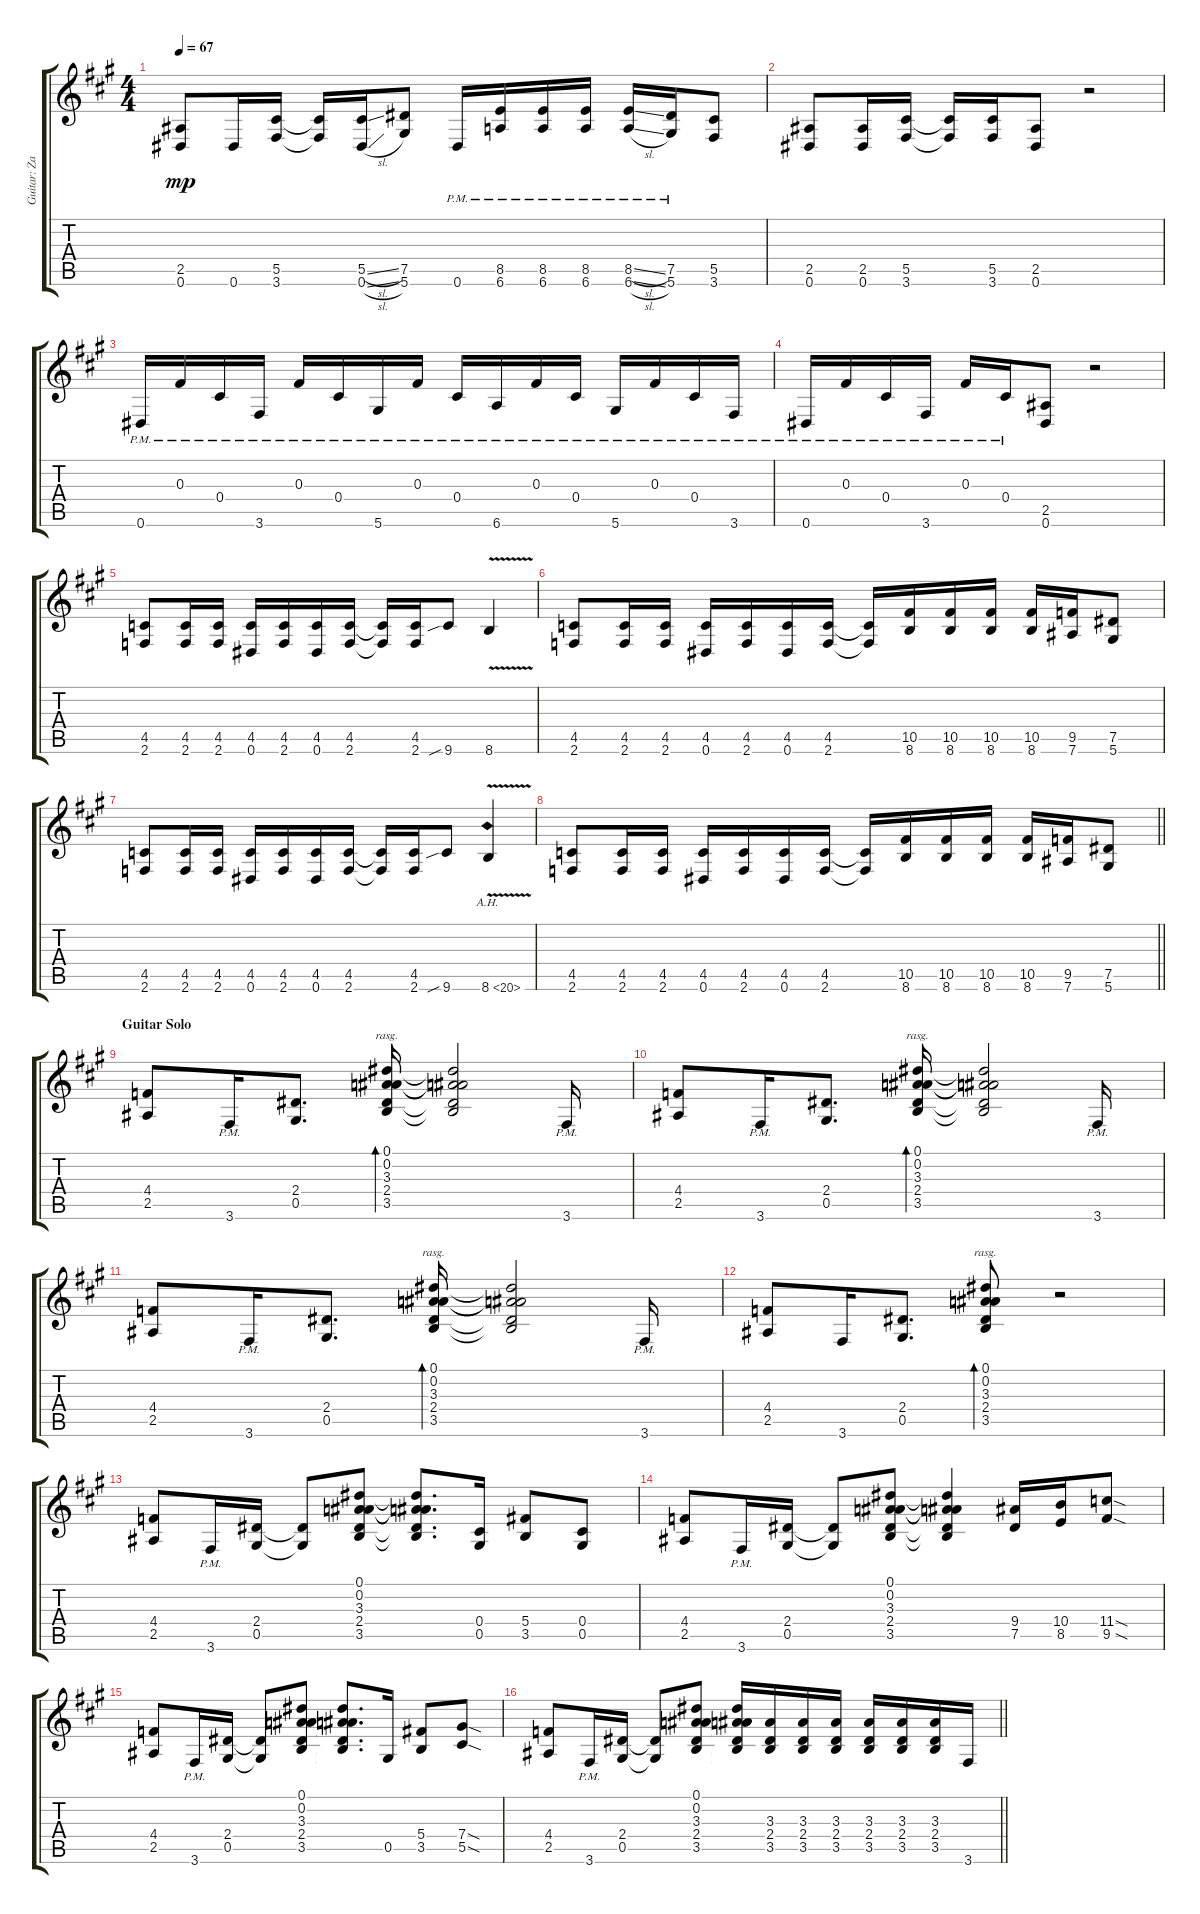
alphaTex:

\track ("Guitar: Zakk" "Guitar: Za") {instrument electricguitarclean}
\staff {score tabs}
\tuning (Eb4 Bb3 Gb3 Db3 Ab2 Eb2) {hide}
\ts (4 4)
\tempo 67
\clef g2
\ks a
(2.5 0.6).8{dy mp} 0.6.16 (5.5 3.6).16 (5.5{t} 3.6{t}).16 (5.5{sl} 0.6{sl}).16 (7.5 5.6).8 0.6{pm}.16 (8.5{pm} 6.6{pm}).16 (8.5{pm} 6.6{pm}).16 (8.5{pm} 6.6{pm}).16 (8.5{sl pm} 6.6{sl pm}).16 (7.5{pm} 5.6{pm}).16 (5.5 3.6).8 |
(2.5 0.6).8 (2.5 0.6).16 (5.5 3.6).16 (5.5{t} 3.6{t}).16 (5.5 3.6).16 (2.5 0.6).8 r.2 |
0.6{pm}.16 0.3{pm}.16 0.4{pm}.16 3.6{pm}.16 0.3{pm}.16 0.4{pm}.16 5.6{pm}.16 0.3{pm}.16 0.4{pm}.16 6.6{pm}.16 0.3{pm}.16 0.4{pm}.16 5.6{pm}.16 0.3{pm}.16 0.4{pm}.16 3.6{pm}.16 |
0.6{pm}.16 0.3{pm}.16 0.4{pm}.16 3.6{pm}.16 0.3{pm}.16 0.4{pm}.16 (2.5 0.6).8 r.2 |
(4.5 2.6).8 (4.5 2.6).16 (4.5 2.6).16 (4.5 0.6).16 (4.5 2.6).16 (4.5 0.6).16 (4.5 2.6).16 (4.5{t} 2.6{t}).16 (4.5 2.6).16 9.6{sib}.8 8.6{v}.4 |
(4.5 2.6).8 (4.5 2.6).16 (4.5 2.6).16 (4.5 0.6).16 (4.5 2.6).16 (4.5 0.6).16 (4.5 2.6).16 (4.5{t} 2.6{t}).16 (10.5 8.6).16 (10.5 8.6).16 (10.5 8.6).16 (10.5 8.6).16 (9.5 7.6).16 (7.5 5.6).8 |
(4.5 2.6).8 (4.5 2.6).16 (4.5 2.6).16 (4.5 0.6).16 (4.5 2.6).16 (4.5 0.6).16 (4.5 2.6).16 (4.5{t} 2.6{t}).16 (4.5 2.6).16 9.6{sib}.8 8.6{ah 12 v}.4 |
\barLineRight lightlight
(4.5 2.6).8 (4.5 2.6).16 (4.5 2.6).16 (4.5 0.6).16 (4.5 2.6).16 (4.5 0.6).16 (4.5 2.6).16 (4.5{t} 2.6{t}).16 (10.5 8.6).16 (10.5 8.6).16 (10.5 8.6).16 (10.5 8.6).16 (9.5 7.6).16 (7.5 5.6).8 |
\section ("" "Guitar Solo")
(4.4 2.5).8 3.6{pm}.16 (2.4 0.5).8{d} (0.1 0.2 3.3 2.4 3.5).16{bd 120 rasg ii} (0.1{t} 0.2{t} 3.3{t} 2.4{t} 3.5{t}).2 3.6{pm}.16 |
(4.4 2.5).8 3.6{pm}.16 (2.4 0.5).8{d} (0.1 0.2 3.3 2.4 3.5).16{bd 120 rasg ii} (0.1{t} 0.2{t} 3.3{t} 2.4{t} 3.5{t}).2 3.6{pm}.16 |
(4.4 2.5).8 3.6{pm}.16 (2.4 0.5).8{d} (0.1 0.2 3.3 2.4 3.5).16{bd 120 rasg ii} (0.1{t} 0.2{t} 3.3{t} 2.4{t} 3.5{t}).2 3.6{pm}.16 |
(4.4 2.5).8 3.6.16 (2.4 0.5).8{d} (0.1 0.2 3.3 2.4 3.5).8{bd 120 rasg ii} r.2 |
(4.4 2.5).8 3.6{pm}.16 (2.4 0.5).16 (2.4{t} 0.5{t}).8 (0.1 0.2 3.3 2.4 3.5).8 (0.1{t} 0.2{t} 3.3{t} 2.4{t} 3.5{t}).8{d} (0.4 0.5).16 (5.4 3.5).8 (0.4 0.5).8 |
(4.4 2.5).8 3.6{pm}.16 (2.4 0.5).16 (2.4{t} 0.5{t}).8 (0.1 0.2 3.3 2.4 3.5).8 (0.1{t} 0.2{t} 3.3{t} 2.4{t} 3.5{t}).4 (9.4 7.5).16 (10.4 8.5).16 (11.4{sod} 9.5{sod}).8 |
(4.4 2.5).8 3.6{pm}.16 (2.4 0.5).16 (2.4{t} 0.5{t}).8 (0.1 0.2 3.3 2.4 3.5).8 (0.1{t} 0.2{t} 3.3{t} 2.4{t} 3.5{t}).8{d} 0.5.16 (5.4 3.5).8 (7.4{sod} 5.5{sod}).8 |
\barLineRight lightlight
(4.4 2.5).8 3.6{pm}.16 (2.4 0.5).16 (2.4{t} 0.5{t}).8 (0.1 0.2 3.3 2.4 3.5).8 (0.1{t} 0.2{t} 3.3{t} 2.4{t} 3.5{t}).16 (3.3 2.4 3.5).16 (3.3 2.4 3.5).16 (3.3 2.4 3.5).16 (3.3 2.4 3.5).16 (3.3 2.4 3.5).16 (3.3 2.4 3.5).16 3.6.16
